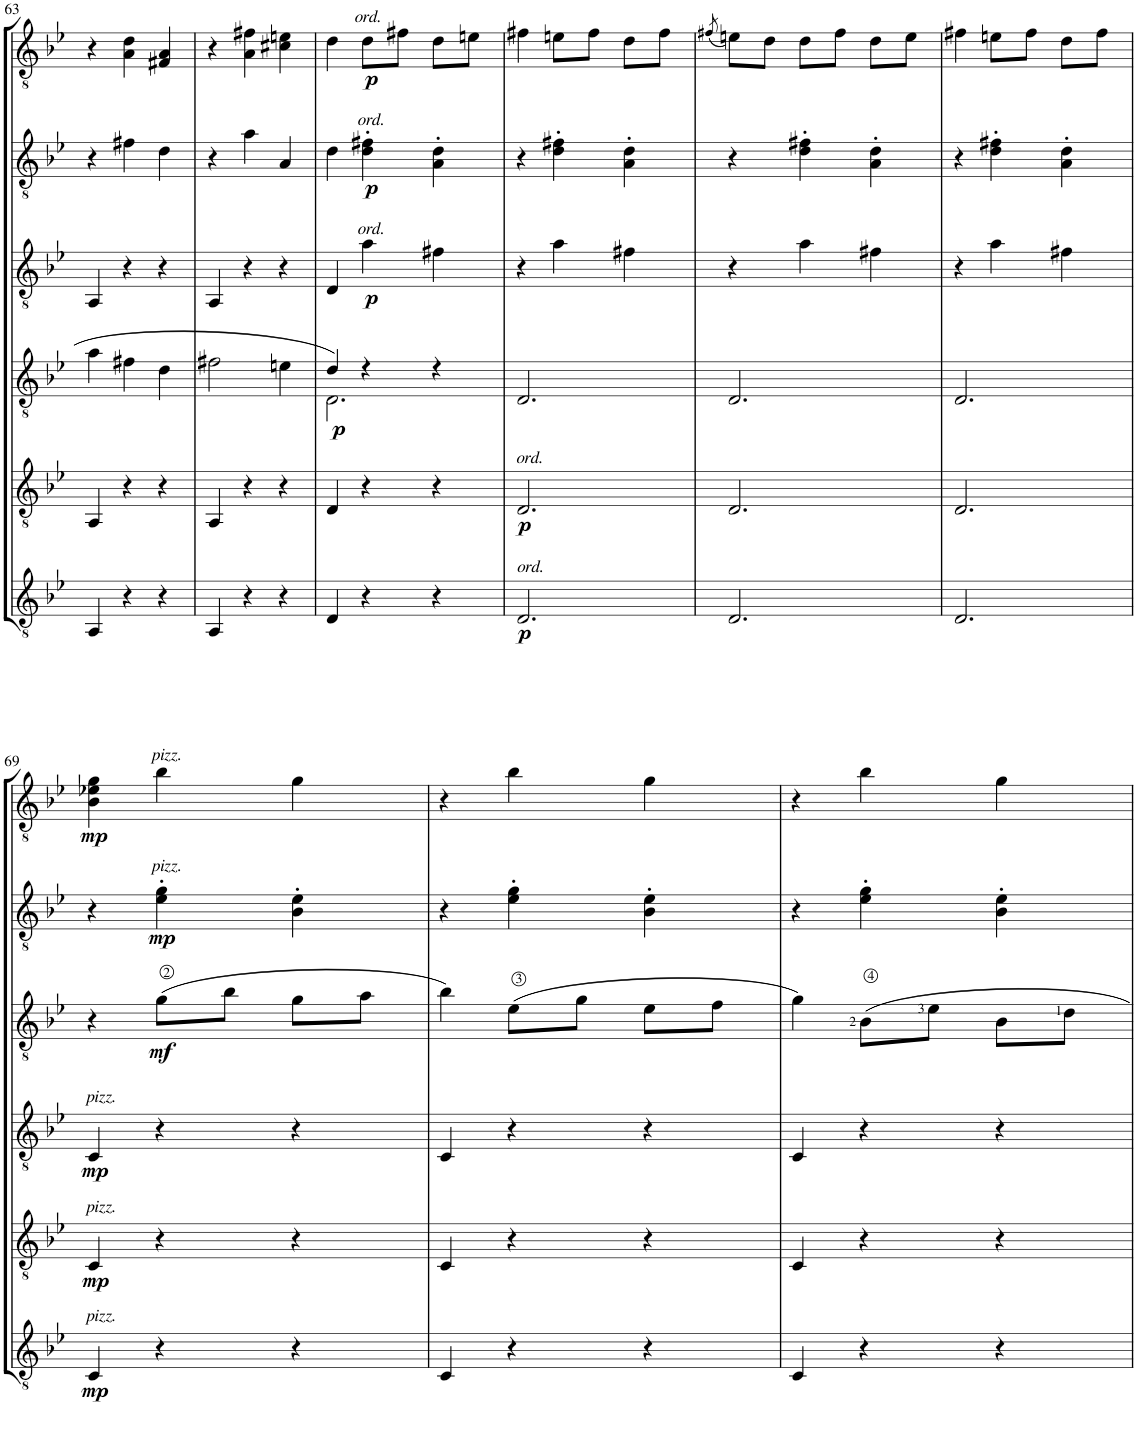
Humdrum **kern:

**kern	**dynam	**kern	**dynam	**kern	**dynam	**kern	**dynam	**kern	**dynam	**kern	**dynam
*part6	*part6	*part5	*part5	*part4	*part4	*part3	*part3	*part2	*part2	*part1	*part1
*staff6	*staff6	*staff5	*staff5	*staff4	*staff4	*staff3	*staff3	*staff2	*staff2	*staff1	*staff1
*I"C.G.	*	*I"Gtr.5	*	*I"Gtr.4	*	*I"Gtr.3	*	*I"Gtr.2	*	*I"Gtr.1	*
!!LO:PB:g=z
*clefGv2	*	*clefGv2	*	*clefGv2	*	*clefGv2	*	*clefGv2	*	*clefGv2	*
*k[b-e-]	*	*k[b-e-]	*	*k[b-e-]	*	*k[b-e-]	*	*k[b-e-]	*	*k[b-e-]	*
*M3/4	*	*M3/4	*	*M3/4	*	*M3/4	*	*M3/4	*	*M3/4	*
=63	=63	=63	=63	=63	=63	=63	=63	=63	=63	=63	=63
4AA/	.	4AA/	.	4a\	.	4AA/	.	4r	.	4r	.
4r	.	4r	.	4f#X\	.	4r	.	4f#X\	.	4A\ 4d\	.
4r	.	4r	.	4d\	.	4r	.	4d\	.	4F#X/ 4A/	.
=64	=64	=64	=64	=64	=64	=64	=64	=64	=64	=64	=64
4AA/	.	4AA/	.	2f#X\	.	4AA/	.	4r	.	4r	.
4r	.	4r	.	.	.	4r	.	4a\	.	4A\ 4f#X\	.
4r	.	4r	.	4en\	.	4r	.	4A/	.	4c#X\ 4en\	.
=65	=65	=65	=65	=65	=65	=65	=65	=65	=65	=65	=65
*	*	*	*	*^	*	*	*	*	*	*	*
!	!	!	!	!	!	!LO:DY:b	!	!	!	!	!	!
4D/	.	4D/	.	4d/	2.D\	p	4D/	.	4d\	.	4d\	.
!	!	!	!	!	!	!	!	!	!	!	!LO:TX:a:i:t=ord.	!
!	!	!	!	!	!	!	!	!	!LO:TX:a:i:t=ord.	!	!	!
!	!	!	!	!	!	!	!LO:TX:a:i:t=ord.	!	!	!	!	!
!	!	!	!	!	!	!	!	!LO:DY:b	!	!LO:DY:b	!	!LO:DY:b
4r	.	4r	.	4r	.	.	4a\	p	4d\' 4f#X\'	p	8d\L	p
.	.	.	.	.	.	.	.	.	.	.	8f#X\J	.
4r	.	4r	.	4r	.	.	4f#X\	.	4A\' 4d\'	.	8d\L	.
.	.	.	.	.	.	.	.	.	.	.	8en\J	.
*	*	*	*	*v	*v	*	*	*	*	*	*	*
=66	=66	=66	=66	=66	=66	=66	=66	=66	=66	=66	=66
!	!	!LO:TX:a:i:t=ord.	!	!	!	!	!	!	!	!	!
!LO:TX:a:i:t=ord.	!	!	!	!	!	!	!	!	!	!	!
!	!LO:DY:b	!	!LO:DY:b	!	!	!	!	!	!	!	!
2.D/	p	2.D/	p	2.D/	.	4r	.	4r	.	4f#X\	.
.	.	.	.	.	.	4a\	.	4d\' 4f#X\'	.	8en\L	.
.	.	.	.	.	.	.	.	.	.	8f#\J	.
.	.	.	.	.	.	4f#X\	.	4A\' 4d\'	.	8d\L	.
.	.	.	.	.	.	.	.	.	.	8f#\J	.
=67	=67	=67	=67	=67	=67	=67	=67	=67	=67	=67	=67
.	.	.	.	.	.	.	.	.	.	(8qf#X/	.
2.D/	.	2.D/	.	2.D/	.	4r	.	4r	.	8en\L)	.
.	.	.	.	.	.	.	.	.	.	8d\J	.
.	.	.	.	.	.	4a\	.	4d\' 4f#X\'	.	8d\L	.
.	.	.	.	.	.	.	.	.	.	8f#\J	.
.	.	.	.	.	.	4f#X\	.	4A\' 4d\'	.	8d\L	.
.	.	.	.	.	.	.	.	.	.	8e\J	.
=68	=68	=68	=68	=68	=68	=68	=68	=68	=68	=68	=68
2.D/	.	2.D/	.	2.D/	.	4r	.	4r	.	4f#X\	.
.	.	.	.	.	.	4a\	.	4d\' 4f#X\'	.	8en\L	.
.	.	.	.	.	.	.	.	.	.	8f#\J	.
.	.	.	.	.	.	4f#X\	.	4A\' 4d\'	.	8d\L	.
.	.	.	.	.	.	.	.	.	.	8f#\J	.
!!LO:LB:g=z
=69	=69	=69	=69	=69	=69	=69	=69	=69	=69	=69	=69
!	!	!	!	!LO:TX:a:i:t=pizz.	!	!	!	!	!	!	!
!	!	!LO:TX:a:i:t=pizz.	!	!	!	!	!	!	!	!	!
!LO:TX:a:i:t=pizz.	!	!	!	!	!	!	!	!	!	!	!
!	!LO:DY:b	!	!LO:DY:b	!	!LO:DY:b	!	!	!	!	!	!LO:DY:b
4C/	mp	4C/	mp	4C/	mp	4r	.	4r	.	4B-\ 4e-X\ 4g\	mp
!	!	!	!	!	!	!	!	!	!	!LO:TX:a:i:t=pizz.	!
!	!	!	!	!	!	!	!	!LO:TX:a:i:t=pizz.	!	!	!
!	!	!	!	!	!	!	!LO:DY:b	!	!LO:DY:b	!	!
4r	.	4r	.	4r	.	(8g\L	mf	4e-\' 4g\'	mp	4b-\	.
.	.	.	.	.	.	8b-\J	.	.	.	.	.
4r	.	4r	.	4r	.	8g\L	.	4B-\' 4e-\'	.	4g\	.
.	.	.	.	.	.	8a\J	.	.	.	.	.
=70	=70	=70	=70	=70	=70	=70	=70	=70	=70	=70	=70
4C/	.	4C/	.	4C/	.	4b-\)	.	4r	.	4r	.
4r	.	4r	.	4r	.	(8e-\L	.	4e-\' 4g\'	.	4b-\	.
.	.	.	.	.	.	8g\J	.	.	.	.	.
4r	.	4r	.	4r	.	8e-\L	.	4B-\' 4e-\'	.	4g\	.
.	.	.	.	.	.	8f\J	.	.	.	.	.
=71	=71	=71	=71	=71	=71	=71	=71	=71	=71	=71	=71
4C/	.	4C/	.	4C/	.	4g\)	.	4r	.	4r	.
4r	.	4r	.	4r	.	8B-\L	.	4e-\' 4g\'	.	4b-\	.
.	.	.	.	.	.	8e-\J	.	.	.	.	.
4r	.	4r	.	4r	.	8B-\L	.	4B-\' 4e-\'	.	4g\	.
.	.	.	.	.	.	8d\J	.	.	.	.	.
=	=	=	=	=	=	=	=	=	=	=	=
*-	*-	*-	*-	*-	*-	*-	*-	*-	*-	*-	*-
